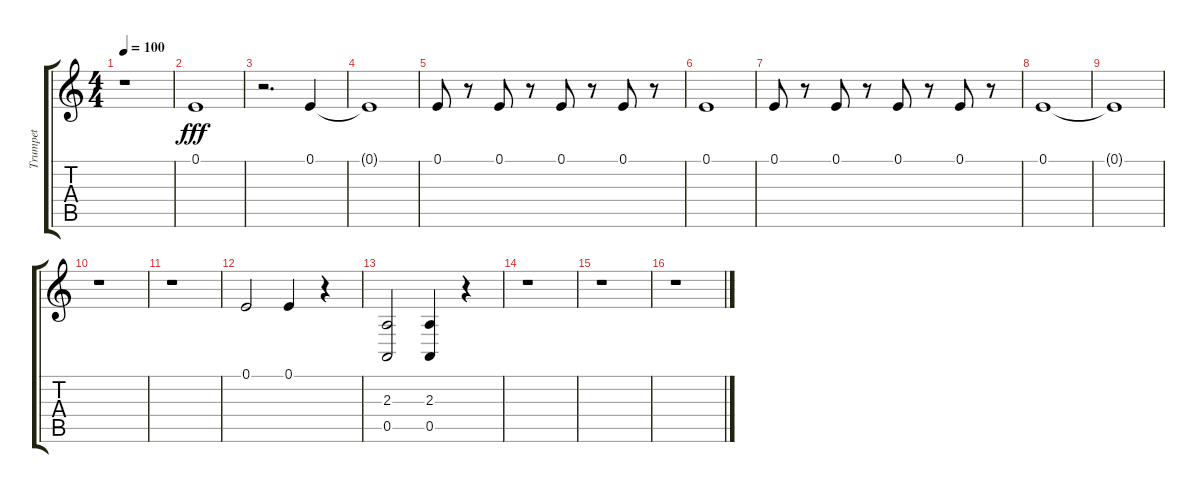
\track ("Trumpet" "Trumpet") {instrument trumpet}
\staff {score tabs}
\tuning (E4 B3 G3 D3 A2 E2) {hide}
\ts (4 4)
\tempo 100
\clef g2
\ks c
r.1{dy fff} |
0.1.1 |
r.2{d} 0.1.4 |
0.1{t}.1 |
0.1.8 r.8 0.1.8 r.8 0.1.8 r.8 0.1.8 r.8 |
0.1.1 |
0.1.8 r.8 0.1.8 r.8 0.1.8 r.8 0.1.8 r.8 |
0.1.1 |
0.1{t}.1 |
r.1 |
r.1 |
0.1.2 0.1.4 r.4 |
(2.3 0.5).2 (2.3 0.5).4 r.4 |
r.1 |
r.1 |
r.1
